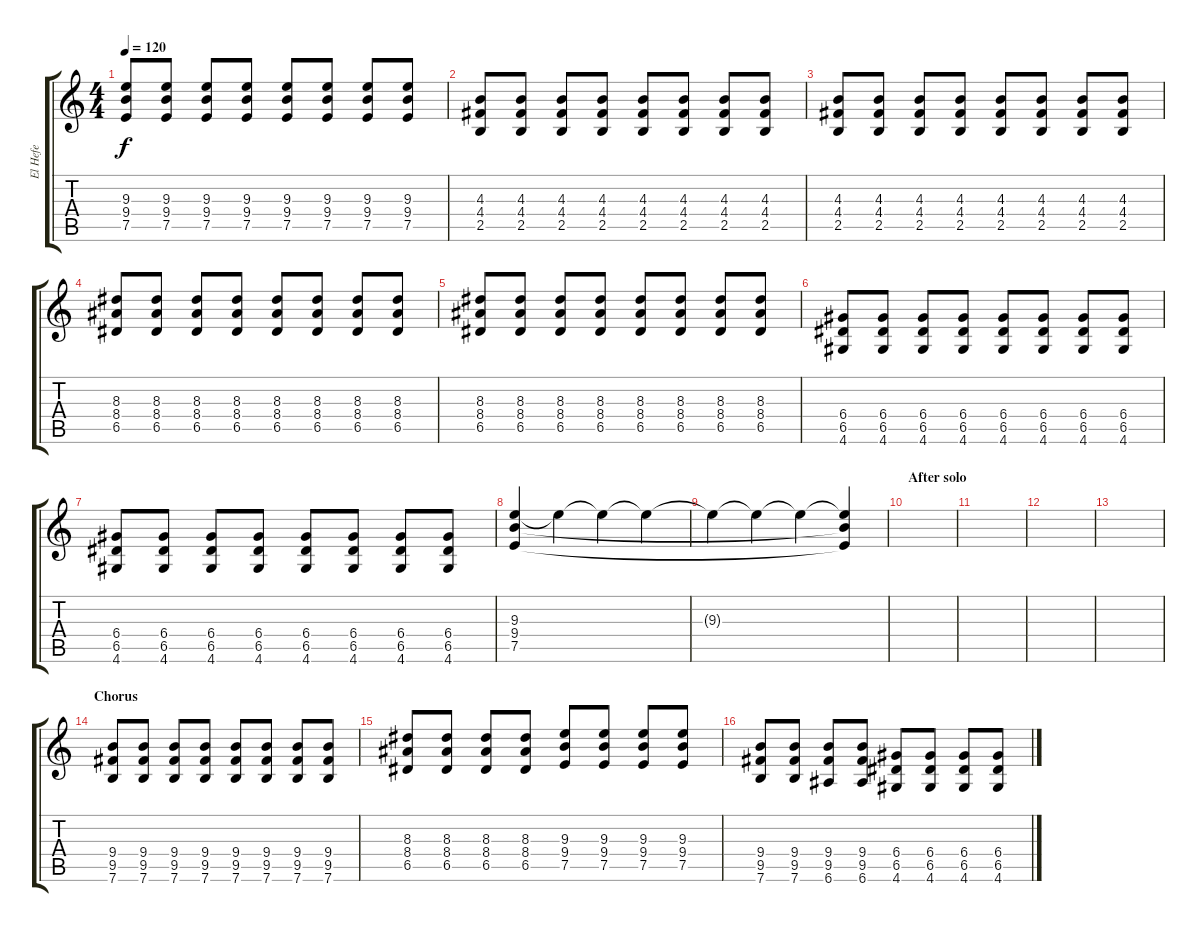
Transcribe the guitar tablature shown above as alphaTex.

\track ("El Hefe" "El Hefe") {instrument overdrivenguitar}
\staff {score tabs}
\tuning (E4 B3 G3 D3 A2 E2) {hide}
\ts (4 4)
\tempo 120
\clef g2
\ks c
(9.3 9.4 7.5).8{dy f} (9.3 9.4 7.5).8 (9.3 9.4 7.5).8 (9.3 9.4 7.5).8 (9.3 9.4 7.5).8 (9.3 9.4 7.5).8 (9.3 9.4 7.5).8 (9.3 9.4 7.5).8 |
(4.3 4.4 2.5).8 (4.3 4.4 2.5).8 (4.3 4.4 2.5).8 (4.3 4.4 2.5).8 (4.3 4.4 2.5).8 (4.3 4.4 2.5).8 (4.3 4.4 2.5).8 (4.3 4.4 2.5).8 |
(4.3 4.4 2.5).8 (4.3 4.4 2.5).8 (4.3 4.4 2.5).8 (4.3 4.4 2.5).8 (4.3 4.4 2.5).8 (4.3 4.4 2.5).8 (4.3 4.4 2.5).8 (4.3 4.4 2.5).8 |
(8.3 8.4 6.5).8 (8.3 8.4 6.5).8 (8.3 8.4 6.5).8 (8.3 8.4 6.5).8 (8.3 8.4 6.5).8 (8.3 8.4 6.5).8 (8.3 8.4 6.5).8 (8.3 8.4 6.5).8 |
(8.3 8.4 6.5).8 (8.3 8.4 6.5).8 (8.3 8.4 6.5).8 (8.3 8.4 6.5).8 (8.3 8.4 6.5).8 (8.3 8.4 6.5).8 (8.3 8.4 6.5).8 (8.3 8.4 6.5).8 |
(6.4 6.5 4.6).8 (6.4 6.5 4.6).8 (6.4 6.5 4.6).8 (6.4 6.5 4.6).8 (6.4 6.5 4.6).8 (6.4 6.5 4.6).8 (6.4 6.5 4.6).8 (6.4 6.5 4.6).8 |
(6.4 6.5 4.6).8 (6.4 6.5 4.6).8 (6.4 6.5 4.6).8 (6.4 6.5 4.6).8 (6.4 6.5 4.6).8 (6.4 6.5 4.6).8 (6.4 6.5 4.6).8 (6.4 6.5 4.6).8 |
(9.3 9.4 7.5).4 9.3{t}.4 9.3{t}.4 9.3{t}.4 |
9.3{t}.4 9.3{t}.4 9.3{t}.4 (9.3{t} 9.4{t} 7.5{t}).4 |
\section ("" "After solo")
|
|
|
|
\section ("" "Chorus")
(9.4 9.5 7.6).8 (9.4 9.5 7.6).8 (9.4 9.5 7.6).8 (9.4 9.5 7.6).8 (9.4 9.5 7.6).8 (9.4 9.5 7.6).8 (9.4 9.5 7.6).8 (9.4 9.5 7.6).8 |
(8.3 8.4 6.5).8 (8.3 8.4 6.5).8 (8.3 8.4 6.5).8 (8.3 8.4 6.5).8 (9.3 9.4 7.5).8 (9.3 9.4 7.5).8 (9.3 9.4 7.5).8 (9.3 9.4 7.5).8 |
(9.4 9.5 7.6).8 (9.4 9.5 7.6).8 (9.4 9.5 6.6).8 (9.4 9.5 6.6).8 (6.4 6.5 4.6).8 (6.4 6.5 4.6).8 (6.4 6.5 4.6).8 (6.4 6.5 4.6).8
